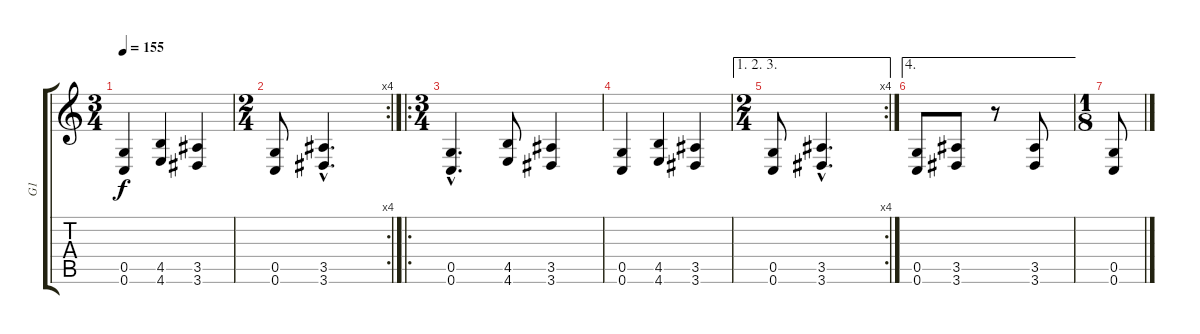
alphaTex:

\track ("G1" "G1") {instrument overdrivenguitar}
\staff {score tabs}
\tuning (D4 A3 F3 C3 G2 C2) {hide}
\ts (3 4)
\tempo 155
\clef g2
\ks c
(0.5 0.6).4{dy f} (4.5 4.6).4 (3.5 3.6).4 |
\rc 4
\ts (2 4)
(0.5 0.6).8 (3.5{hac} 3.6{hac}).4{d} |
\ro
\ts (3 4)
(0.5{hac} 0.6{hac}).4{d} (4.5 4.6).8 (3.5 3.6).4 |
(0.5 0.6).4 (4.5 4.6).4 (3.5 3.6).4 |
\ae (1 2 3)
\rc 4
\ts (2 4)
(0.5 0.6).8 (3.5{hac} 3.6{hac}).4{d} |
\ae 4
(0.5 0.6).8 (3.5 3.6).8 r.8 (3.5 3.6).8 |
\ts (1 8)
(0.5 0.6).8
